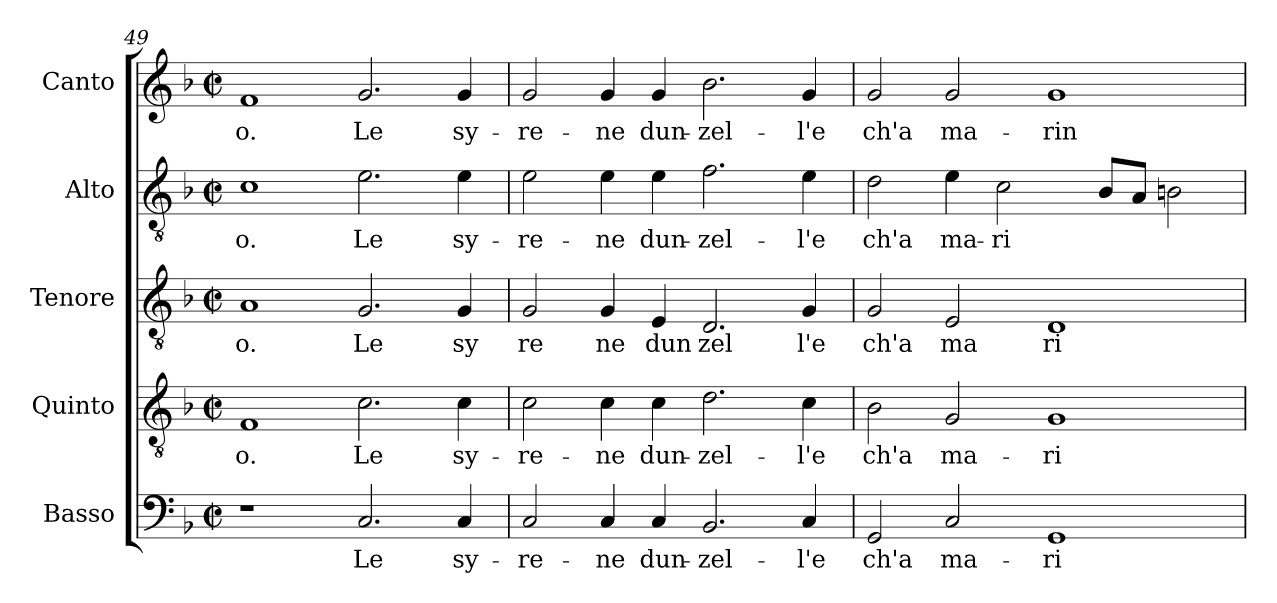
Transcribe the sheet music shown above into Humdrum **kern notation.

**kern	**text	**kern	**text	**kern	**text	**kern	**text	**kern	**text
*part5	*part5	*part4	*part4	*part3	*part3	*part2	*part2	*part1	*part1
*staff5	*staff5	*staff4	*staff4	*staff3	*staff3	*staff2	*staff2	*staff1	*staff1
*I"Basso	*	*I"Quinto	*	*I"Tenore	*	*I"Alto	*	*I"Canto	*
*I'Basso	*	*I'Quinto	*	*I'Tenore	*	*I'Alto	*	*I'Canto	*
*clefF4	*	*clefGv2	*	*clefGv2	*	*clefGv2	*	*clefG2	*
*k[b-]	*	*k[b-]	*	*k[b-]	*	*k[b-]	*	*k[b-]	*
*F:	*	*F:	*	*F:	*	*F:	*	*F:	*
*M2/2	*	*M2/2	*	*M2/2	*	*M2/2	*	*M2/2	*
*met(c|)	*	*met(c|)	*	*met(c|)	*	*met(c|)	*	*met(c|)	*
=49	=49	=49	=49	=49	=49	=49	=49	=49	=49
!	!	!	!LO:LY:b:cj	!	!LO:LY:b:cj	!	!LO:LY:b:cj	!	!LO:LY:b:cj
1r	.	1F	-o.	1A	o.	1c	-o.	1f	-o.
!	!LO:LY:b:cj	!	!LO:LY:b:cj	!	!LO:LY:b:cj	!	!LO:LY:b:cj	!	!LO:LY:b:cj
2.C/	Le	2.c\	Le	2.G/	Le	2.e\	Le	2.g/	Le
!	!LO:LY:b:cj	!	!LO:LY:b:cj	!	!LO:LY:b:cj	!	!LO:LY:b:cj	!	!LO:LY:b:cj
4C/	sy-	4c\	sy-	4G/	sy	4e\	sy-	4g/	sy-
=50	=50	=50	=50	=50	=50	=50	=50	=50	=50
!	!LO:LY:b:cj	!	!LO:LY:b:cj	!	!LO:LY:b:cj	!	!LO:LY:b:cj	!	!LO:LY:b:cj
2C/	-re-	2c\	-re-	2G/	re	2e\	-re-	2g/	-re-
!	!LO:LY:b:cj	!	!LO:LY:b:cj	!	!LO:LY:b:cj	!	!LO:LY:b:cj	!	!LO:LY:b:cj
4C/	-ne	4c\	-ne	4G/	ne	4e\	-ne	4g/	-ne
!	!LO:LY:b:cj	!	!LO:LY:b:cj	!	!LO:LY:b:cj	!	!LO:LY:b:cj	!	!LO:LY:b:cj
4C/	dun-	4c\	dun-	4E/	dun	4e\	dun-	4g/	dun-
!	!LO:LY:b:cj	!	!LO:LY:b:cj	!	!LO:LY:b:cj	!	!LO:LY:b:cj	!	!LO:LY:b:cj
2.BB-/	-zel-	2.d\	-zel-	2.D/	zel	2.f\	-zel-	2.b-\	-zel-
!	!LO:LY:b:cj	!	!LO:LY:b:cj	!	!LO:LY:b:cj	!	!LO:LY:b:cj	!	!LO:LY:b:cj
4C/	-l'e	4c\	-l'e	4G/	l'e	4e\	-l'e	4g/	-l'e
=51	=51	=51	=51	=51	=51	=51	=51	=51	=51
!	!LO:LY:b:cj	!	!LO:LY:b:cj	!	!LO:LY:b:cj	!	!LO:LY:b:cj	!	!LO:LY:b:cj
2GG/	ch'a	2B-\	ch'a	2G/	ch'a	2d\	ch'a	2g/	ch'a
!	!LO:LY:b:cj	!	!LO:LY:b:cj	!	!LO:LY:b:cj	!	!LO:LY:b:cj	!	!LO:LY:b:cj
2C/	ma-	2G/	ma-	2E/	ma	4e\	ma-	2g/	ma-
!	!	!	!	!	!	!	!LO:LY:b:cj	!	!
.	.	.	.	.	.	2c\	-ri-	.	.
!	!LO:LY:b:cj	!	!LO:LY:b:cj	!	!LO:LY:b:cj	!	!	!	!LO:LY:b:cj
1GG	-ri-	1G	-ri-	1D	ri	.	.	1g	-rin-
!	!	!	!	!	!	!	!LO:LY:b:cj	!	!
.	.	.	.	.	.	8B-/L	--	.	.
!	!	!	!	!	!	!	!LO:LY:b:cj	!	!
.	.	.	.	.	.	8A/J	--	.	.
!	!	!	!	!	!	!	!LO:LY:b:cj	!	!
.	.	.	.	.	.	2B\	--	.	.
=	=	=	=	=	=	=	=	=	=
*-	*-	*-	*-	*-	*-	*-	*-	*-	*-
